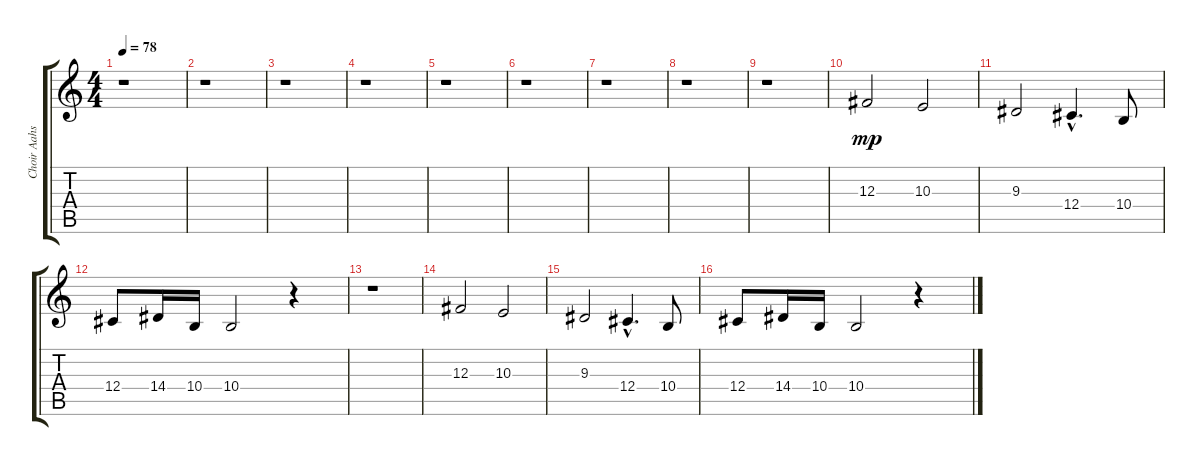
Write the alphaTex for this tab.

\track ("Choir Aahs& Rain" "Choir Aahs") {instrument choiraahs}
\staff {score tabs}
\tuning (Eb4 Bb3 Gb3 Db3 Ab2 Eb2) {hide}
\ts (4 4)
\tempo 78
\clef g2
\ks c
r.1{dy mp} |
r.1 |
r.1 |
r.1 |
r.1 |
r.1 |
r.1 |
r.1 |
r.1 |
12.3.2 10.3.2 |
9.3.2 12.4{hac}.4{d} 10.4.8 |
12.4.8 14.4.16 10.4.16 10.4.2 r.4 |
r.1 |
12.3.2 10.3.2 |
9.3.2 12.4{hac}.4{d} 10.4.8 |
12.4.8 14.4.16 10.4.16 10.4.2 r.4
